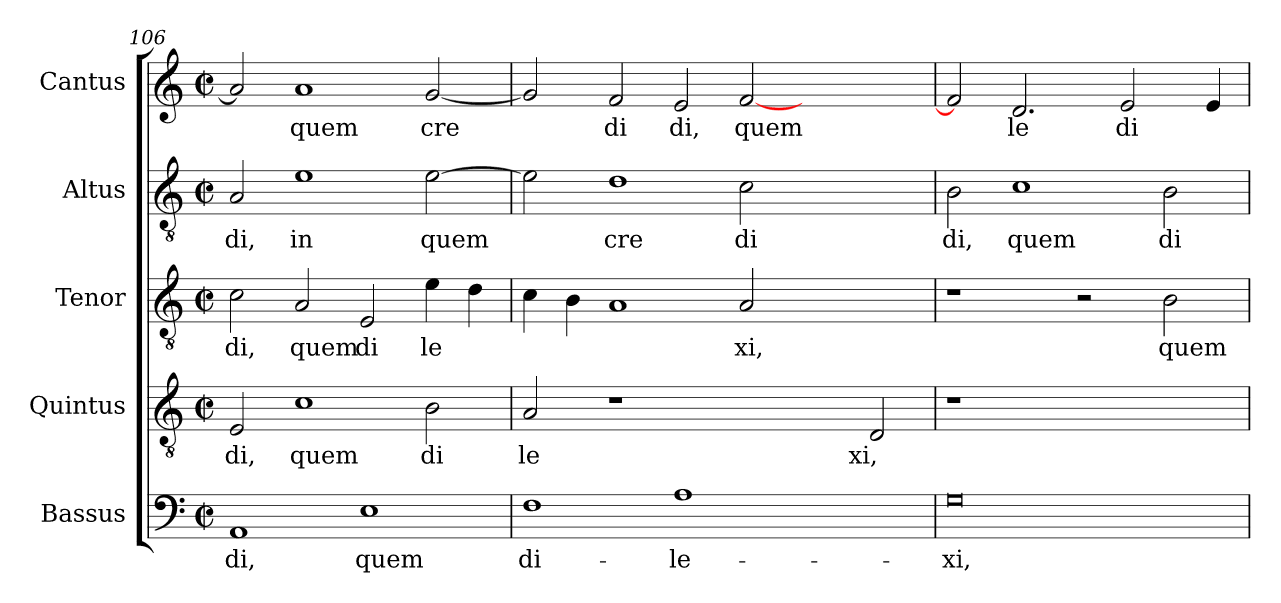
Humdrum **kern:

**kern	**text	**kern	**text	**kern	**text	**kern	**text	**kern	**text
*part5	*part5	*part4	*part4	*part3	*part3	*part2	*part2	*part1	*part1
*staff5	*staff5	*staff4	*staff4	*staff3	*staff3	*staff2	*staff2	*staff1	*staff1
*I"Bassus	*	*I"Quintus	*	*I"Tenor	*	*I"Altus	*	*I"Cantus	*
*clefF4	*	*clefGv2	*	*clefGv2	*	*clefGv2	*	*clefG2	*
*	*	*	*	*k[]	*	*	*	*k[]	*
*	*	*	*	*C:	*	*	*	*C:	*
*M2/2	*	*M2/2	*	*M2/2	*	*M2/2	*	*M2/2	*
*met(c|)	*	*met(c|)	*	*met(c|)	*	*met(c|)	*	*met(c|)	*
=106	=106	=106	=106	=106	=106	=106	=106	=106	=106
!	!LO:LY:b:cj	!	!LO:LY:b:cj	!	!LO:LY:b:cj	!	!LO:LY:b:cj	!	!
1AA	-di,	2E/	di,	2c\	di,	2A/	di,	2a/]	.
!	!	!	!LO:LY:b:cj	!	!LO:LY:b:cj	!	!LO:LY:b:cj	!	!LO:LY:b:cj
.	.	1c	quem	2A/	quem	1e	in	1a	quem
!	!LO:LY:b:cj	!	!	!	!LO:LY:b:cj	!	!	!	!
1E	quem	.	.	2E/	di	.	.	.	.
!	!	!	!LO:LY:b:cj	!	!LO:LY:b:cj	!	!LO:LY:b	!	!LO:LY:b
.	.	2B\	di	4e\	le	[>2e\	quem	[<2g/	cre
.	.	.	.	4d\	.	.	.	.	.
=107	=107	=107	=107	=107	=107	=107	=107	=107	=107
!	!LO:LY:b:cj	!	!LO:LY:b:cj	!	!	!	!	!	!
1F	di-	2A/	le	4c\	.	2e\]	.	2g/]	.
.	.	.	.	4B\	.	.	.	.	.
!	!	!LO:N:vis=1	!	!	!	!	!LO:LY:b:cj	!	!LO:LY:b:cj
.	.	0r	.	1A	.	1d	cre	2f/	di
!	!LO:LY:b:cj	!	!	!	!	!	!	!	!LO:LY:b:cj
1A	-le-	.	.	.	.	.	.	2e/	di,
!	!	!	!	!	!LO:LY:b:cj	!	!LO:LY:b:cj	!	!LO:LY:b
.	.	.	.	2A/	xi,	2c\	di	[<2f/	quem
1ryy	.	.	.	1ryy	.	1ryy	.	1ryy	.
!	!	!	!LO:LY:b:cj	!	!	!	!	!	!
.	.	2D/	xi,	.	.	.	.	.	.
=108	=108	=108	=108	=108	=108	=108	=108	=108	=108
!LO:N:vis=0	!LO:LY:b:cj	!	!	!	!	!	!LO:LY:b:cj	!	!
1G	-xi,	1r	.	1r	.	2B\	di,	2f/]	.
!	!	!	!	!	!	!	!LO:LY:b:cj	!	!LO:LY:b:cj
.	.	.	.	.	.	1c	quem	2.d/	le
1ryy	.	1ryy	.	2r	.	.	.	.	.
!	!	!	!	!	!	!	!	!	!LO:LY:b:cj
.	.	.	.	.	.	.	.	2e/	di
!	!	!	!	!	!LO:LY:b:cj	!	!LO:LY:b:cj	!	!
.	.	.	.	2B\	quem	2B\	di	.	.
.	.	.	.	.	.	.	.	4e/	.
=	=	=	=	=	=	=	=	=	=
*-	*-	*-	*-	*-	*-	*-	*-	*-	*-
